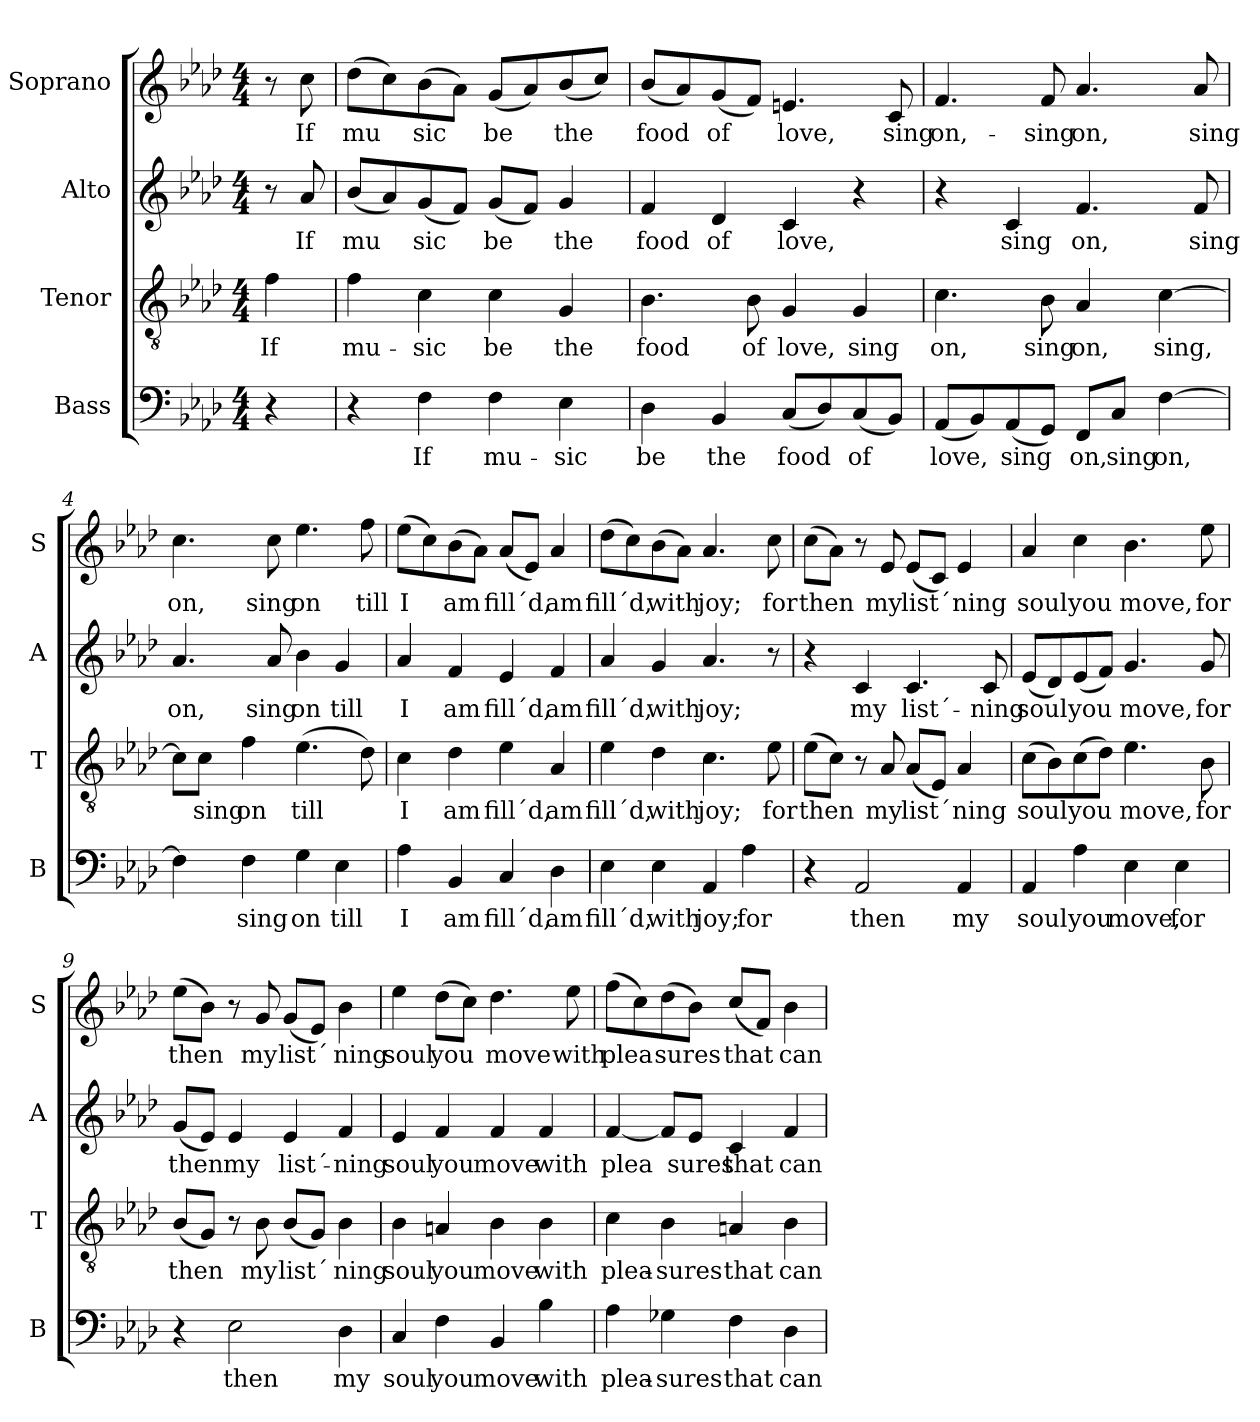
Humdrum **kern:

**kern	**text	**kern	**text	**kern	**text	**kern	**text
*part4	*part4	*part3	*part3	*part2	*part2	*part1	*part1
*staff4	*staff4	*staff3	*staff3	*staff2	*staff2	*staff1	*staff1
*I"Bass	*	*I"Tenor	*	*I"Alto	*	*I"Soprano	*
*I'B	*	*I'T	*	*I'A	*	*I'S	*
*clefF4	*	*clefGv2	*	*clefG2	*	*clefG2	*
*k[b-e-a-d-]	*	*k[b-e-a-d-]	*	*k[b-e-a-d-]	*	*k[b-e-a-d-]	*
*M4/4	*	*M4/4	*	*M4/4	*	*M4/4	*
=	=	=	=	=	=	=	=
!	!	!	!LO:LY:b	!	!	!	!
4r	.	4f\	If	8r	.	8r	.
*	*	*	*	*	*	*MM92	*
!	!	!	!	!	!LO:LY:b	!	!LO:LY:b
.	.	.	.	8a-/	If	8cc\	If
=1	=1	=1	=1	=1	=1	=1	=1
!	!	!	!LO:LY:b	!	!LO:LY:b	!	!LO:LY:b
4r	.	4f\	mu-	(8b-/L	mu	(8dd-\L	mu
.	.	.	.	8a-/)	.	8cc\)	.
!	!LO:LY:b	!	!LO:LY:b	!	!LO:LY:b	!	!LO:LY:b
4F\	If	4c\	-sic	(8g/	sic	(8b-\	sic
.	.	.	.	8f/J)	.	8a-\J)	.
!	!LO:LY:b	!	!LO:LY:b	!	!LO:LY:b	!	!LO:LY:b
4F\	mu-	4c\	be	(8g/L	be	(8g/L	be
.	.	.	.	8f/J)	.	8a-/)	.
!	!LO:LY:b	!	!LO:LY:b	!	!LO:LY:b	!	!LO:LY:b
4E-\	-sic	4G/	the	4g/	the	(8b-/	the
.	.	.	.	.	.	8cc/J)	.
=2	=2	=2	=2	=2	=2	=2	=2
!	!LO:LY:b	!	!LO:LY:b	!	!LO:LY:b	!	!LO:LY:b
4D-\	be	4.B-\	food	4f/	food	(8b-/L	food
.	.	.	.	.	.	8a-/)	.
!	!LO:LY:b	!	!	!	!LO:LY:b	!	!LO:LY:b
4BB-/	the	.	.	4d-/	of	(8g/	of
!	!	!	!LO:LY:b	!	!	!	!
.	.	8B-\	of	.	.	8f/J)	.
!	!LO:LY:b	!	!LO:LY:b	!	!LO:LY:b	!	!LO:LY:b
(8C/L	food	4G/	love,	4c/	love,	4.en/	love,
8D-/)	.	.	.	.	.	.	.
!	!LO:LY:b	!	!LO:LY:b	!	!	!	!
(8C/	of	4G/	sing	4r	.	.	.
!	!	!	!	!	!	!	!LO:LY:b
8BB-/J)	.	.	.	.	.	8c/	sing
!!LO:LB:g=z
=3	=3	=3	=3	=3	=3	=3	=3
!	!LO:LY:b	!	!LO:LY:b	!	!	!	!LO:LY:b
(8AA-/L	love,	4.c\	on,	4r	.	4.f/	on,-
8BB-/)	.	.	.	.	.	.	.
!	!LO:LY:b	!	!	!	!LO:LY:b	!	!
(8AA-/	sing	.	.	4c/	sing	.	.
!	!	!	!LO:LY:b	!	!	!	!LO:LY:b
8GG/J)	.	8B-\	sing	.	.	8f/	-sing
!	!LO:LY:b	!	!LO:LY:b	!	!LO:LY:b	!	!LO:LY:b
8FF/L	on,	4A-/	on,	4.f/	on,	4.a-/	on,
!	!LO:LY:b	!	!	!	!	!	!
8C/J	sing	.	.	.	.	.	.
!	!LO:LY:b	!	!LO:LY:b	!	!	!	!
[4F\	on,	[4c\	sing,	.	.	.	.
!	!	!	!	!	!LO:LY:b	!	!LO:LY:b
.	.	.	.	8f/	sing	8a-/	sing
=4	=4	=4	=4	=4	=4	=4	=4
!	!	!	!	!	!LO:LY:b	!	!LO:LY:b
4F\]	.	8c\L]	.	4.a-/	on,	4.cc\	on,
!	!	!	!LO:LY:b	!	!	!	!
.	.	8c\J	sing	.	.	.	.
!	!LO:LY:b	!	!LO:LY:b	!	!	!	!
4F\	sing	4f\	on	.	.	.	.
!	!	!	!	!	!LO:LY:b	!	!LO:LY:b
.	.	.	.	8a-/	sing	8cc\	sing
!	!LO:LY:b	!	!LO:LY:b	!	!LO:LY:b	!	!LO:LY:b
4G\	on	(4.e-\	till	4b-\	on	4.ee-\	on
!	!LO:LY:b	!	!	!	!LO:LY:b	!	!
4E-\	till	.	.	4g/	till	.	.
!	!	!	!	!	!	!	!LO:LY:b
.	.	8d-\)	.	.	.	8ff\	till
=5	=5	=5	=5	=5	=5	=5	=5
!	!LO:LY:b	!	!LO:LY:b	!	!LO:LY:b	!	!LO:LY:b
4A-\	I	4c\	I	4a-/	I	(8ee-\L	I
.	.	.	.	.	.	8cc\)	.
!	!LO:LY:b	!	!LO:LY:b	!	!LO:LY:b	!	!LO:LY:b
4BB-/	am	4d-\	am	4f/	am	(8b-\	am
.	.	.	.	.	.	8a-\J)	.
!	!LO:LY:b	!	!LO:LY:b	!	!LO:LY:b	!	!LO:LY:b
4C/	fill´d,	4e-\	fill´d,	4e-/	fill´d,	(8a-/L	fill´d,
.	.	.	.	.	.	8e-/J)	.
!	!LO:LY:b	!	!LO:LY:b	!	!LO:LY:b	!	!LO:LY:b
4D-\	am	4A-/	am	4f/	am	4a-/	am
!!LO:LB:g=z
=6	=6	=6	=6	=6	=6	=6	=6
!	!LO:LY:b	!	!LO:LY:b	!	!LO:LY:b	!	!LO:LY:b
4E-\	fill´d,	4e-\	fill´d,	4a-/	fill´d,	(8dd-\L	fill´d,
.	.	.	.	.	.	8cc\)	.
!	!LO:LY:b	!	!LO:LY:b	!	!LO:LY:b	!	!LO:LY:b
4E-\	with	4d-\	with	4g/	with	(8b-\	with
.	.	.	.	.	.	8a-\J)	.
!	!LO:LY:b	!	!LO:LY:b	!	!LO:LY:b	!	!LO:LY:b
4AA-/	joy;	4.c\	joy;	4.a-/	joy;	4.a-/	joy;
!	!LO:LY:b	!	!	!	!	!	!
4A-\	for	.	.	.	.	.	.
!	!	!	!LO:LY:b	!	!	!	!LO:LY:b
.	.	8e-\	for	8r	.	8cc\	for
=7	=7	=7	=7	=7	=7	=7	=7
!	!	!	!LO:LY:b	!	!	!	!LO:LY:b
4r	.	(8e-\L	then	4r	.	(8cc\L	then
.	.	8c\J)	.	.	.	8a-\J)	.
!	!LO:LY:b	!	!	!	!LO:LY:b	!	!
2AA-/	then	8r	.	4c/	my	8r	.
!	!	!	!LO:LY:b	!	!	!	!LO:LY:b
.	.	8A-/	my	.	.	8e-/	my
!	!	!	!LO:LY:b	!	!LO:LY:b	!	!LO:LY:b
.	.	(8A-/L	list´	4.c/	list´-	(8e-/L	list´
.	.	8E-/J)	.	.	.	8c/J)	.
!	!LO:LY:b	!	!LO:LY:b	!	!	!	!LO:LY:b
4AA-/	my	4A-/	ning	.	.	4e-/	ning
!	!	!	!	!	!LO:LY:b	!	!
.	.	.	.	8c/	-ning	.	.
=8	=8	=8	=8	=8	=8	=8	=8
!	!LO:LY:b	!	!LO:LY:b	!	!LO:LY:b	!	!LO:LY:b
4AA-/	soul	(8c\L	soul	(8e-/L	soul	4a-/	soul
.	.	8B-\)	.	8d-/)	.	.	.
!	!LO:LY:b	!	!LO:LY:b	!	!LO:LY:b	!	!LO:LY:b
4A-\	you	(8c\	you	(8e-/	you	4cc\	you
.	.	8d-\J)	.	8f/J)	.	.	.
!	!LO:LY:b	!	!LO:LY:b	!	!LO:LY:b	!	!LO:LY:b
4E-\	move,	4.e-\	move,	4.g/	move,	4.b-\	move,
!	!LO:LY:b	!	!	!	!	!	!
4E-\	for	.	.	.	.	.	.
!	!	!	!LO:LY:b	!	!LO:LY:b	!	!LO:LY:b
.	.	8B-\	for	8g/	for	8ee-\	for
!!LO:PB:g=z
=9	=9	=9	=9	=9	=9	=9	=9
!	!	!	!LO:LY:b	!	!LO:LY:b	!	!LO:LY:b
4r	.	(8B-/L	then	(8g/L	then	(8ee-\L	then
.	.	8G/J)	.	8e-/J)	.	8b-\J)	.
!	!LO:LY:b	!	!	!	!LO:LY:b	!	!
2E-\	then	8r	.	4e-/	my	8r	.
!	!	!	!LO:LY:b	!	!	!	!LO:LY:b
.	.	8B-\	my	.	.	8g/	my
!	!	!	!LO:LY:b	!	!LO:LY:b	!	!LO:LY:b
.	.	(8B-/L	list´	4e-/	list´-	(8g/L	list´
.	.	8G/J)	.	.	.	8e-/J)	.
!	!LO:LY:b	!	!LO:LY:b	!	!LO:LY:b	!	!LO:LY:b
4D-\	my	4B-\	ning	4f/	-ning	4b-\	ning
=10	=10	=10	=10	=10	=10	=10	=10
!	!LO:LY:b	!	!LO:LY:b	!	!LO:LY:b	!	!LO:LY:b
4C/	soul	4B-\	soul	4e-/	soul	4ee-\	soul
!	!LO:LY:b	!	!LO:LY:b	!	!LO:LY:b	!	!LO:LY:b
4F\	you	4An/	you	4f/	you	(8dd-\L	you
.	.	.	.	.	.	8cc\J)	.
!	!LO:LY:b	!	!LO:LY:b	!	!LO:LY:b	!	!LO:LY:b
4BB-/	move	4B-\	move	4f/	move	4.dd-\	move
!	!LO:LY:b	!	!LO:LY:b	!	!LO:LY:b	!	!
4B-\	with	4B-\	with	4f/	with	.	.
!	!	!	!	!	!	!	!LO:LY:b
.	.	.	.	.	.	8ee-\	with
=11	=11	=11	=11	=11	=11	=11	=11
!	!LO:LY:b	!	!LO:LY:b	!	!LO:LY:b	!	!LO:LY:b
4A-\	plea-	4c\	plea-	[4f/	plea	(8ff\L	plea
.	.	.	.	.	.	8cc\)	.
!	!LO:LY:b	!	!LO:LY:b	!	!	!	!LO:LY:b
4G-X\	-sures	4B-\	-sures	8f/L]	.	(8dd-\	sures
!	!	!	!	!	!LO:LY:b	!	!
.	.	.	.	8e-/J	sures	8b-\J)	.
!	!LO:LY:b	!	!LO:LY:b	!	!LO:LY:b	!	!LO:LY:b
4F\	that	4An/	that	4c/	that	(8cc/L	that
.	.	.	.	.	.	8f/J)	.
!	!LO:LY:b	!	!LO:LY:b	!	!LO:LY:b	!	!LO:LY:b
4D-\	can	4B-\	can	4f/	can	4b-\	can
=	=	=	=	=	=	=	=
*-	*-	*-	*-	*-	*-	*-	*-
